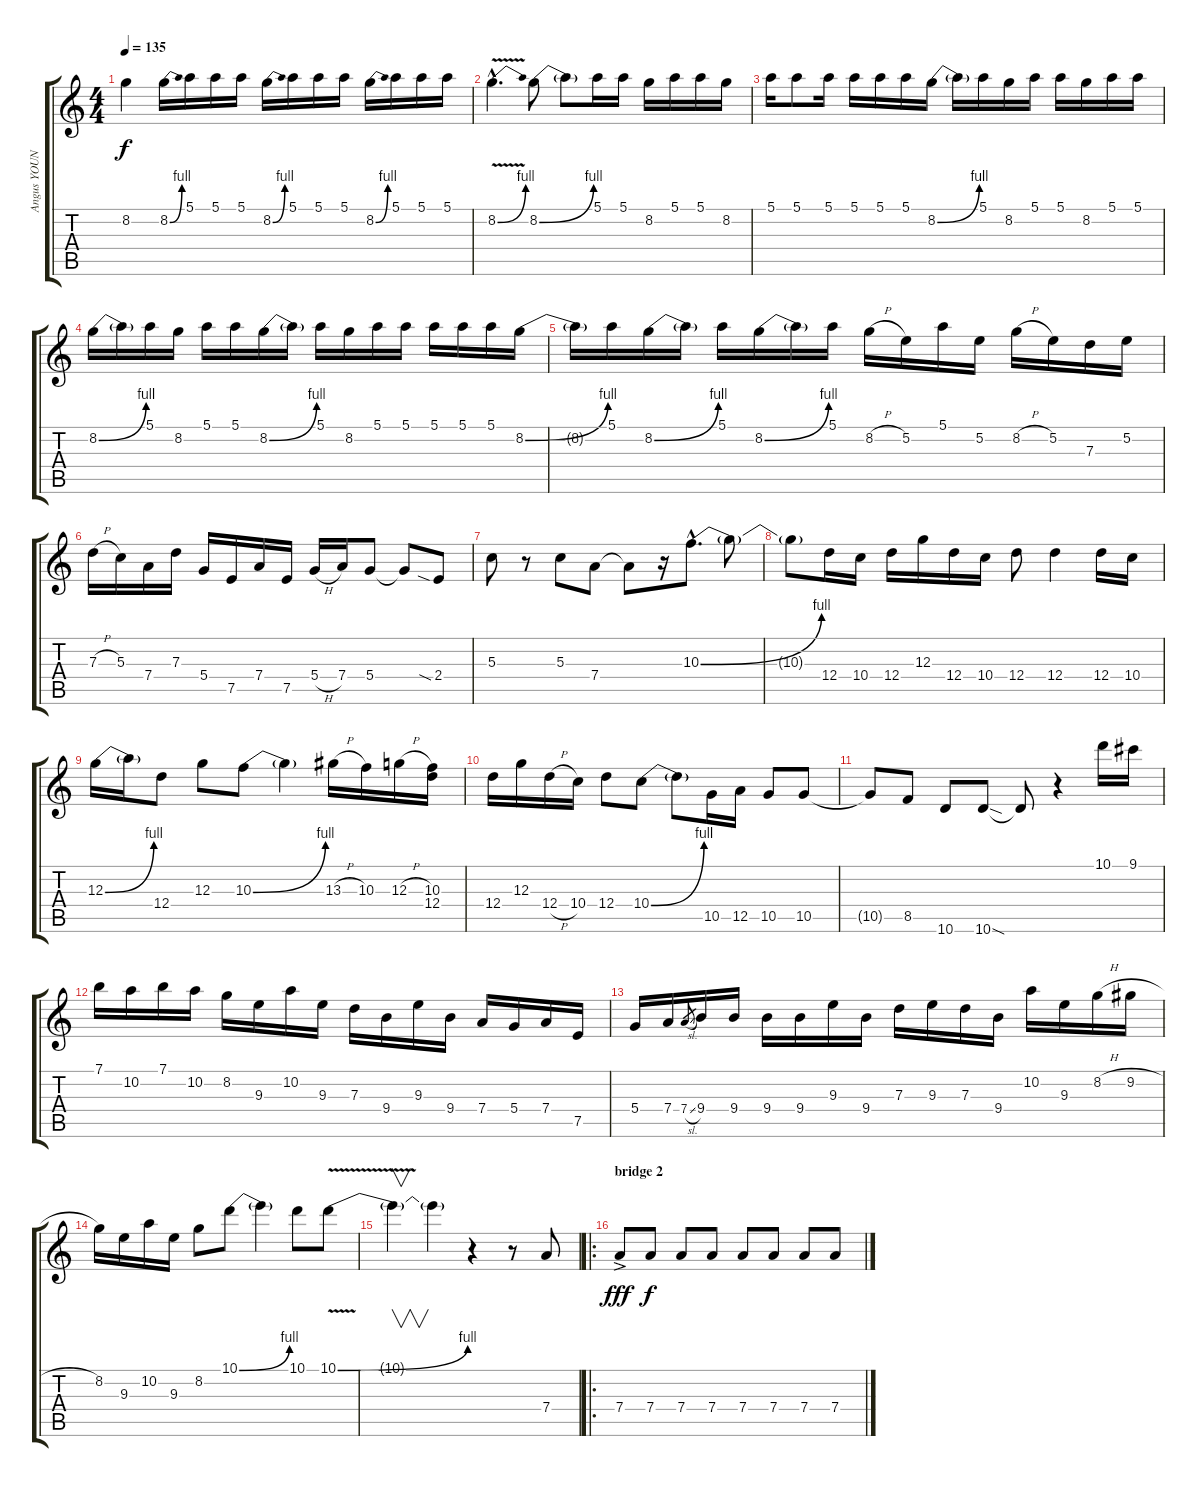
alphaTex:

\track ("Angus YOUNG (Lead Guitar)" "Angus YOUN") {instrument distortionguitar}
\staff {score tabs}
\tuning (E4 B3 G3 D3 A2 E2) {hide}
\ts (4 4)
\tempo 135
\clef g2
\ks c
8.2{t}.4{dy f} 8.2{be (bend 0 0 60 4)}.16 5.1.16 5.1.16 5.1.16 8.2{be (bend 0 0 60 4)}.16 5.1.16 5.1.16 5.1.16 8.2{be (bend 0 0 60 4)}.16 5.1.16 5.1.16 5.1.16 |
8.2{be (bend 0 0 60 4) v hac}.4{d} 8.2{be (bend 0 0 60 4)}.8 8.2{t}.8 5.1.16 5.1.16 8.2.16 5.1.16 5.1.16 8.2.16 |
5.1.16 5.1.8 5.1.16 5.1.16 5.1.16 5.1.16 8.2{be (bend 0 0 60 4)}.16 8.2{t}.16 5.1.16 8.2.16 5.1.16 5.1.16 8.2.16 5.1.16 5.1.16 |
8.2{be (bend 0 0 60 4)}.16 8.2{t}.16 5.1.16 8.2.16 5.1.16 5.1.16 8.2{be (bend 0 0 60 4)}.16 8.2{t}.16 5.1.16 8.2.16 5.1.16 5.1.16 5.1.16 5.1.16 5.1.16 8.2{be (bend 0 0 60 4)}.16 |
8.2{t}.16 5.1.16 8.2{be (bend 0 0 60 4)}.16 8.2{t}.16 5.1.16 8.2{be (bend 0 0 60 4)}.16 8.2{t}.16 5.1.16 8.2{h}.16 5.2.16 5.1.16 5.2.16 8.2{h}.16 5.2.16 7.3.16 5.2.16 |
7.3{h}.16 5.3.16 7.4.16 7.3.16 5.4.16 7.5.16 7.4.16 7.5.16 5.4{h}.16 7.4.16 5.4.8 5.4{t}.8 2.4{sia}.8 |
5.3.8 r.8 5.3.8 7.4.8 7.4{t}.8 r.16 10.3{be (bend 0 0 60 4) hac}.8{d} 10.3{t}.8 |
10.3{t}.8 12.4.16 10.4.16 12.4.16 12.3.16 12.4.16 10.4.16 12.4.8 12.4.4 12.4.16 10.4.16 |
12.3{be (bend 0 0 60 4)}.16 12.3{t}.16 12.4.8 12.3.8 10.3{be (bend 0 0 60 4)}.8 10.3{t}.4 13.3{h}.16 10.3.16 12.3{h}.16 (10.3 12.4).16 |
12.4.16 12.3.16 12.4{h}.16 10.4.16 12.4.8 10.4{be (bend 0 0 60 4)}.8 10.4{t}.8 10.5.16 12.5.16 10.5.8 10.5.8 |
10.5{t}.8 8.5.8 10.6.8 10.6{sod}.8 10.6{t}.8 r.4 10.1.16 9.1.16 |
7.1.16 10.2.16 7.1.16 10.2.16 8.2.16 9.3.16 10.2.16 9.3.16 7.3.16 9.4.16 9.3.16 9.4.16 7.4.16 5.4.16 7.4.16 7.5.16 |
5.4.16 7.4.16 7.4{sl}.8{gr} 9.4.16 9.4.16 9.4.16 9.4.16 9.3.16 9.4.16 7.3.16 9.3.16 7.3.16 9.4.16 10.2.16 9.3.16 8.2{h}.16 9.2{h}.16 |
8.2.16 9.3.16 10.2.16 9.3.16 8.2.8 10.1{be (bend 0 0 60 4)}.8 10.1{t}.4 10.1.8 10.1{be (bend 0 0 60 4) v}.8 |
10.1{t}.4{v} 10.1{t}.4 r.4 r.8 7.4.8 |
\ro
\section ("" "bridge 2")
7.4{ac}.8{dy fff} 7.4.8{dy f} 7.4.8 7.4.8 7.4.8 7.4.8 7.4.8 7.4.8
